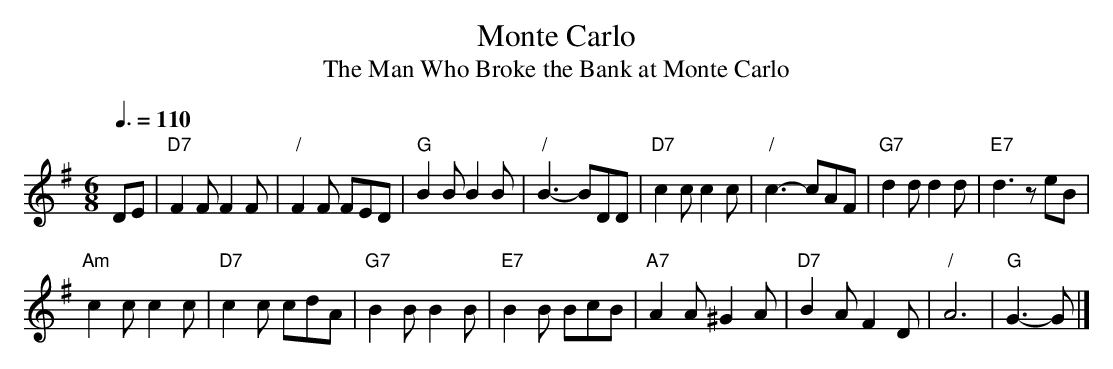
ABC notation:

X:1
T:Monte Carlo
T:The Man Who Broke the Bank at Monte Carlo
Q:3/8=110
M:6/8
L:1/8
K:G
DE | "D7"F2F F2F | "/"F2F FED | "G"B2B B2B | "/"B3- BDD |\
"D7"c2c c2c | "/"c3- cAF | "G7"d2d d2d | "E7"d3 zeB |
"Am"c2c c2c | "D7"c2c cdA | "G7"B2B B2B | "E7"B2B BcB |\
"A7"A2A ^G2A | "D7"B2A F2D | "/"A6 | "G"G3- G |]
